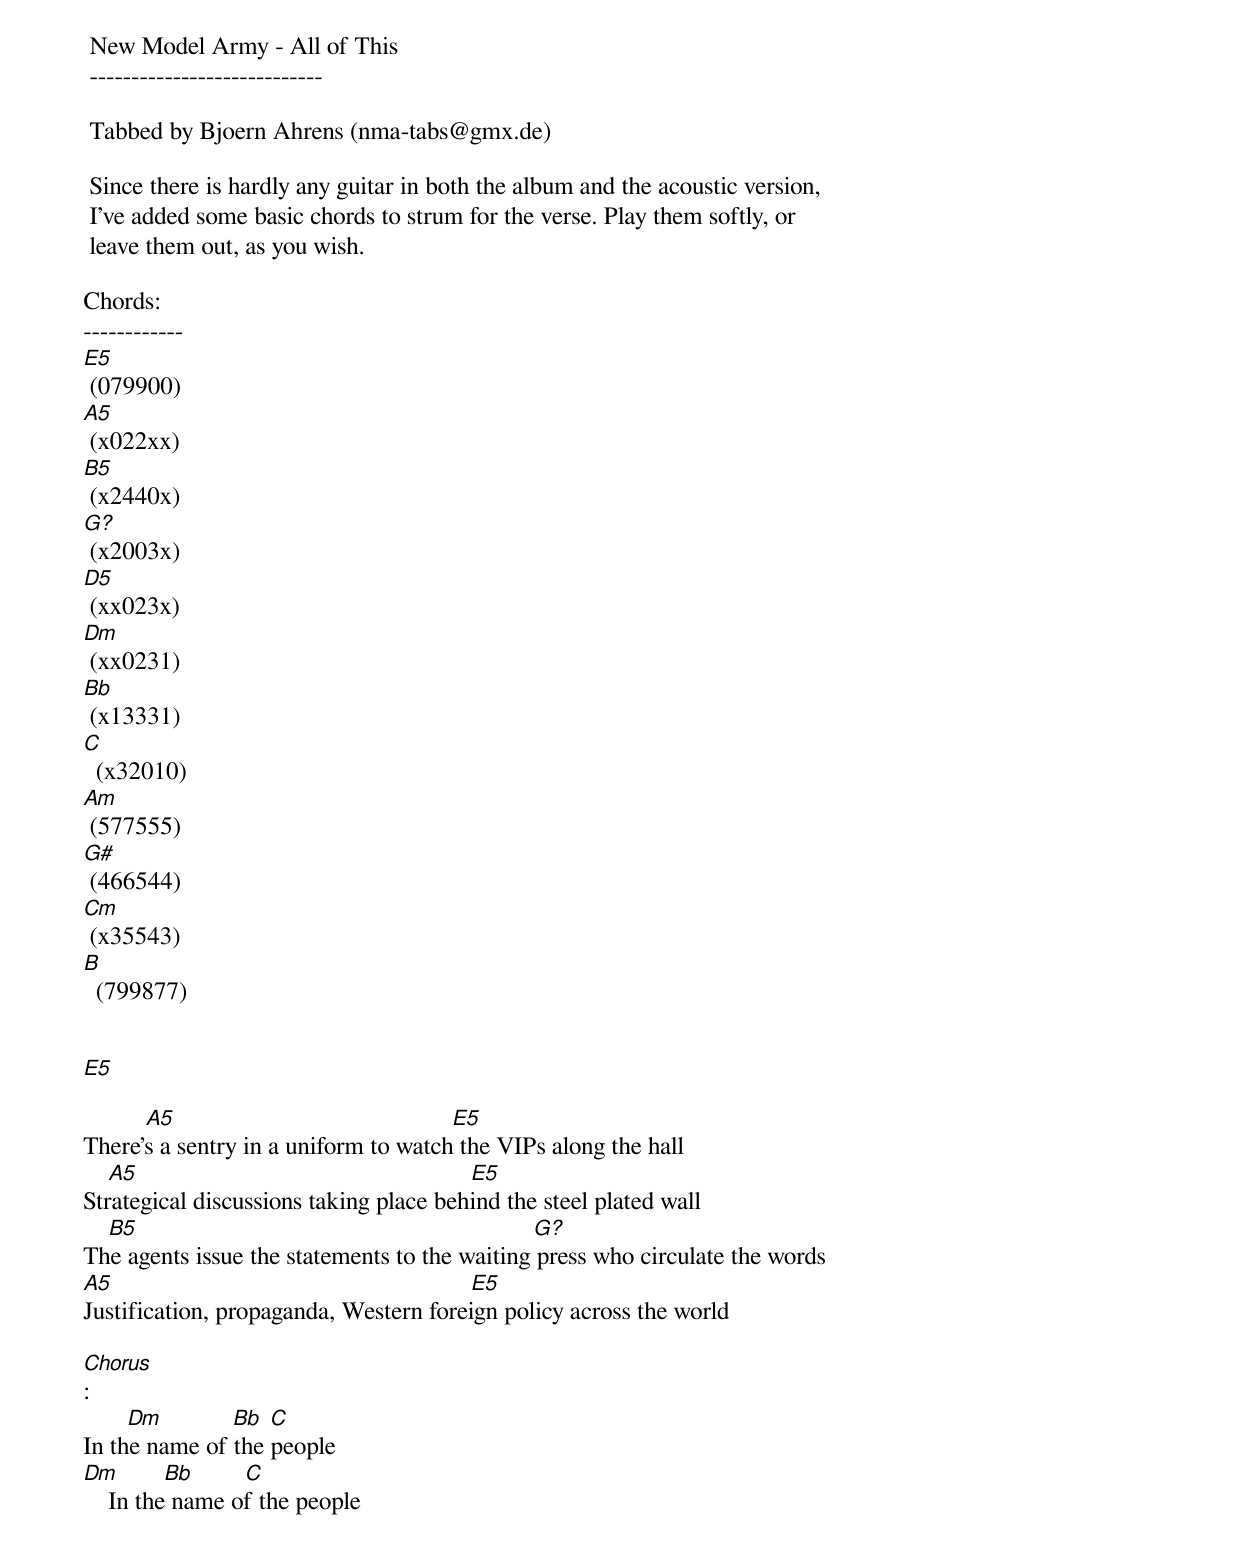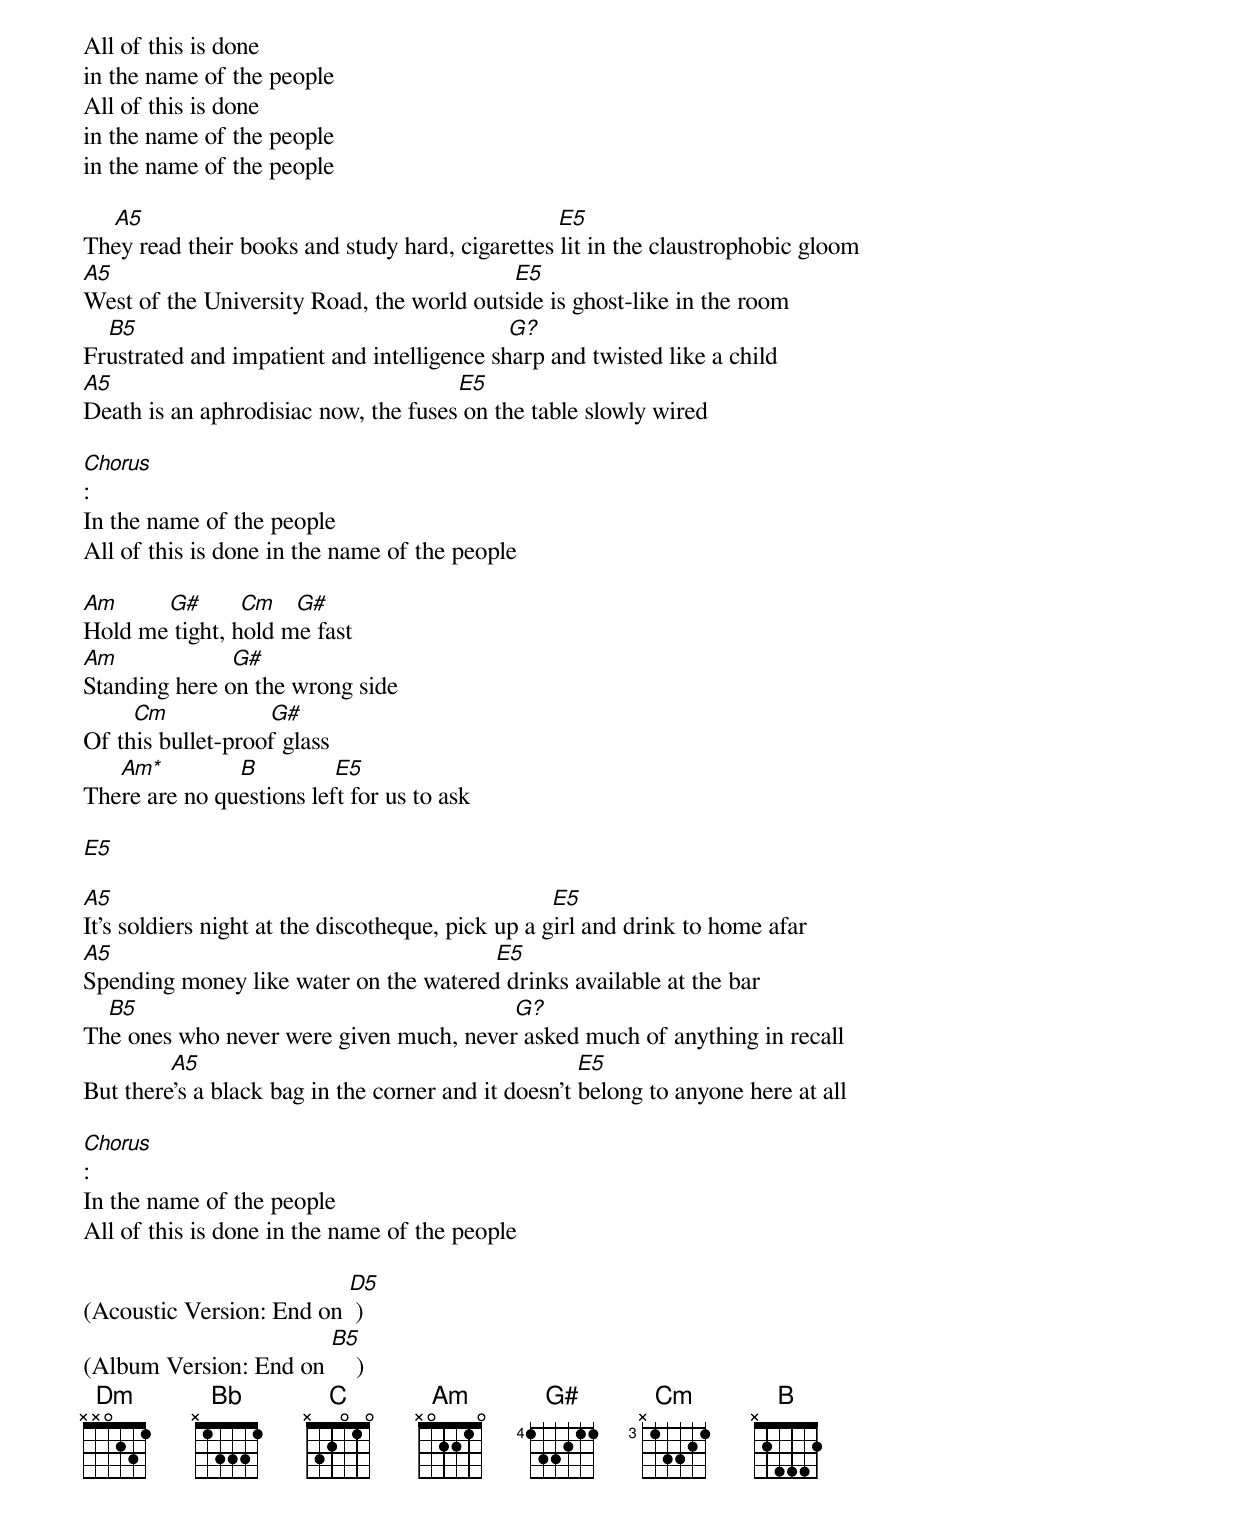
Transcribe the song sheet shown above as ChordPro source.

 New Model Army - All of This
 ----------------------------

 Tabbed by Bjoern Ahrens (nma-tabs@gmx.de)

 Since there is hardly any guitar in both the album and the acoustic version,
 I've added some basic chords to strum for the verse. Play them softly, or
 leave them out, as you wish.

Chords:
------------
[E5] (079900)
[A5] (x022xx)
[B5] (x2440x)
[G?] (x2003x)
[D5] (xx023x)
[Dm] (xx0231)
[Bb] (x13331)
[C]  (x32010)
[Am] (577555)
[G#] (466544)
[Cm] (x35543)
[B]  (799877)


[E5]

          [A5]                                            [E5]
There's a sentry in a uniform to watch the VIPs along the hall
    [A5]                                                     [E5]
Strategical discussions taking place behind the steel plated wall
    [B5]                                                               [G?]
The agents issue the statements to the waiting press who circulate the words
[A5]                                                         [E5]
Justification, propaganda, Western foreign policy across the world

[Chorus]:
       [Dm]           [Bb] [C]
In the name of the people
[Dm]       [Bb]        [C]
    In the name of the people
All of this is done
in the name of the people
All of this is done
in the name of the people
in the name of the people

     [A5]                                                                  [E5]
They read their books and study hard, cigarettes lit in the claustrophobic gloom
[A5]                                                                [E5]
West of the University Road, the world outside is ghost-like in the room
    [B5]                                                           [G?]
Frustrated and impatient and intelligence sharp and twisted like a child
[A5]                                                       [E5]
Death is an aphrodisiac now, the fuses on the table slowly wired

[Chorus]:
In the name of the people
All of this is done in the name of the people

[Am]        [G#]      [Cm]   [G#]
Hold me tight, hold me fast
[Am]                  [G#]
Standing here on the wrong side
        [Cm]                [G#]
Of this bullet-proof glass
      [Am*]            [B]            [E5]
There are no questions left for us to ask

[E5]

[A5]                                                                      [E5]
It's soldiers night at the discotheque, pick up a girl and drink to home afar
[A5]                                                             [E5]
Spending money like water on the watered drinks available at the bar
    [B5]                                                            [G?]
The ones who never were given much, never asked much of anything in recall
              [A5]                                                            [E5]
But there's a black bag in the corner and it doesn't belong to anyone here at all

[Chorus]:
In the name of the people
All of this is done in the name of the people

(Acoustic Version: End on [D5] )
(Album Version: End on [B5]    )
